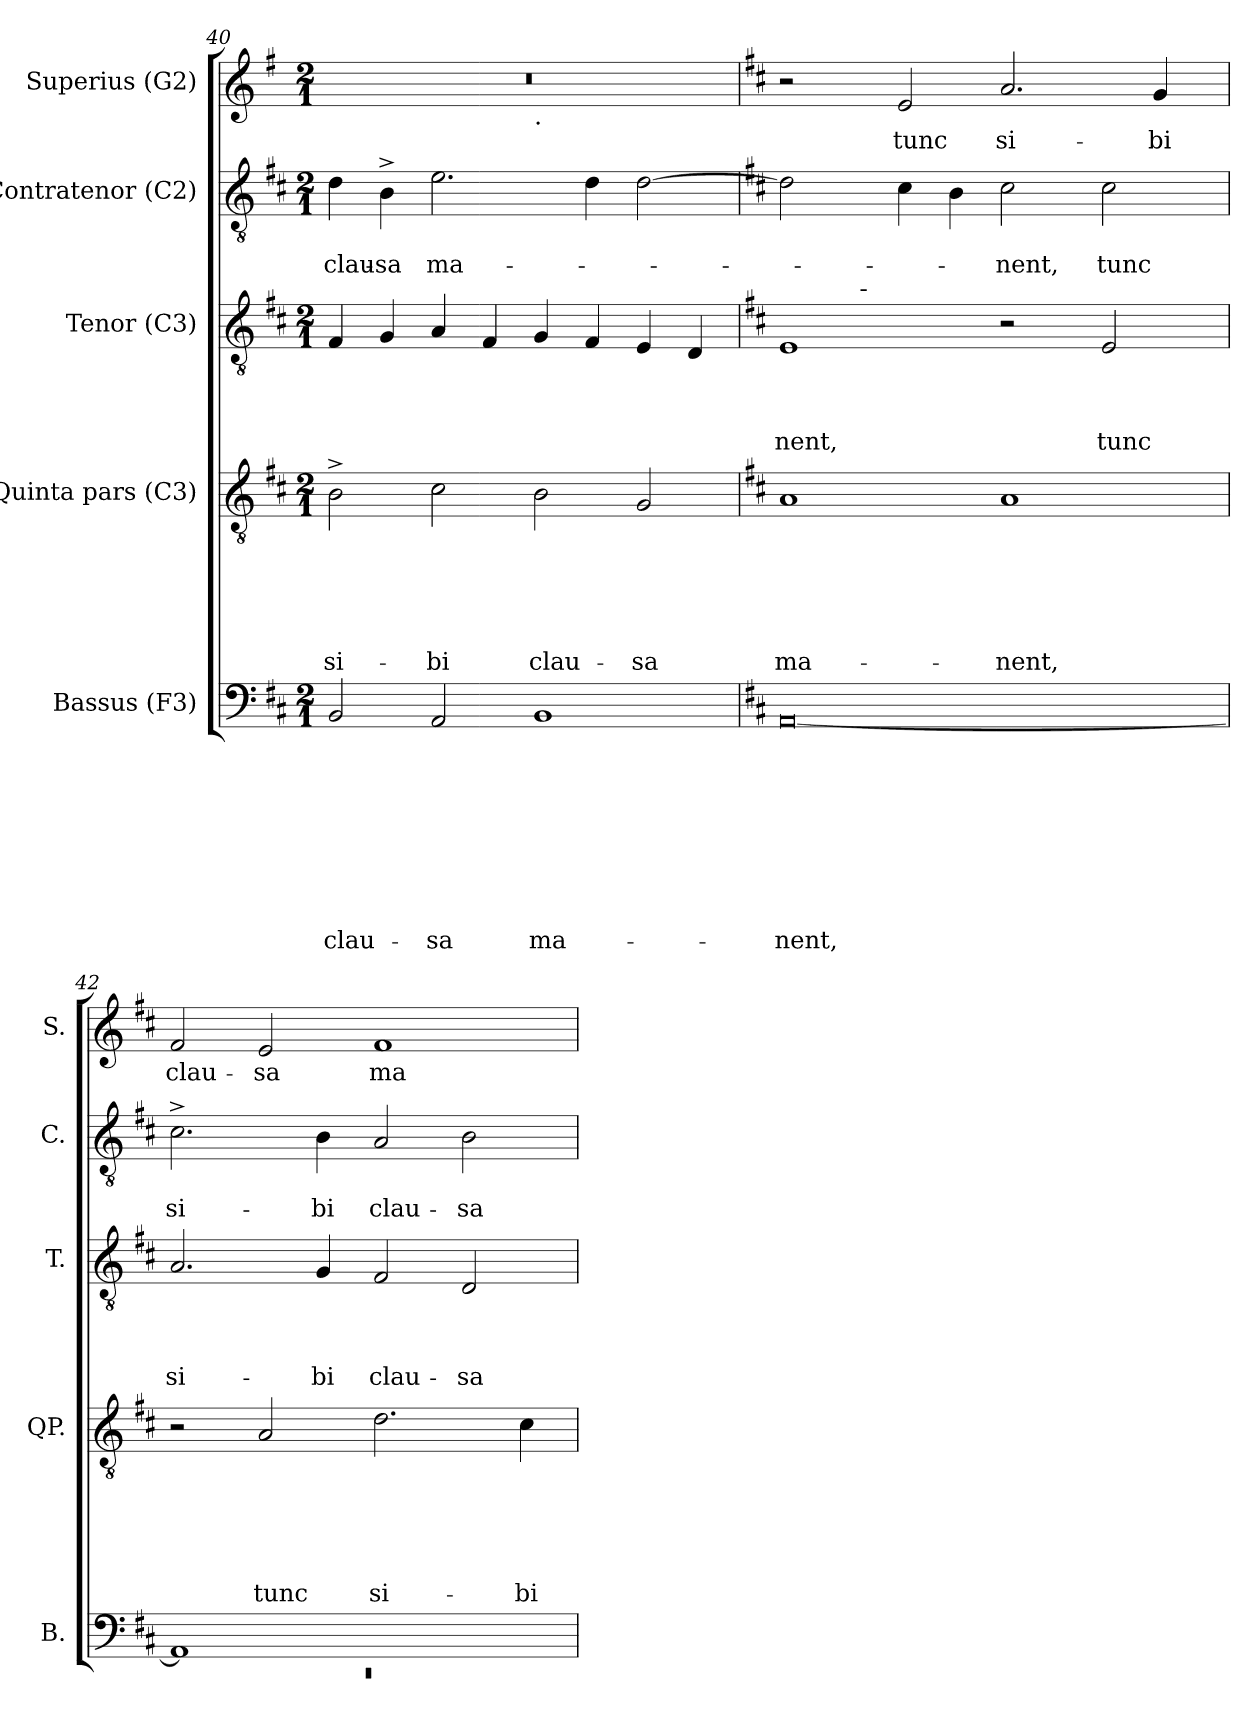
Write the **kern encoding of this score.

**kern	**text	**text	**text	**text	**text	**text	**text	**text	**text	**kern	**text	**text	**text	**text	**text	**text	**kern	**text	**text	**text	**text	**kern	**text	**text	**kern	**text
*part5	*part5	*part5	*part5	*part5	*part5	*part5	*part5	*part5	*part5	*part4	*part4	*part4	*part4	*part4	*part4	*part4	*part3	*part3	*part3	*part3	*part3	*part2	*part2	*part2	*part1	*part1
*staff5	*staff5	*staff5	*staff5	*staff5	*staff5	*staff5	*staff5	*staff5	*staff5	*staff4	*staff4	*staff4	*staff4	*staff4	*staff4	*staff4	*staff3	*staff3	*staff3	*staff3	*staff3	*staff2	*staff2	*staff2	*staff1	*staff1
*I"Bassus (F3)	*	*	*	*	*	*	*	*	*	*I"Quinta pars (C3)	*	*	*	*	*	*	*I"Tenor (C3)	*	*	*	*	*I"Contratenor (C2)	*	*	*I"Superius (G2)	*
*I'B.	*	*	*	*	*	*	*	*	*	*I'QP.	*	*	*	*	*	*	*I'T.	*	*	*	*	*I'C.	*	*	*I'S.	*
*clefF4	*	*	*	*	*	*	*	*	*	*clefGv2	*	*	*	*	*	*	*clefGv2	*	*	*	*	*clefGv2	*	*	*clefG2	*
*k[f#c#]	*	*	*	*	*	*	*	*	*	*k[f#c#]	*	*	*	*	*	*	*k[f#c#]	*	*	*	*	*k[f#c#]	*	*	*k[f#]	*
*D:	*	*	*	*	*	*	*	*	*	*D:	*	*	*	*	*	*	*D:	*	*	*	*	*D:	*	*	*G:	*
*M2/1	*	*	*	*	*	*	*	*	*	*M2/1	*	*	*	*	*	*	*M2/1	*	*	*	*	*M2/1	*	*	*M2/1	*
=40	=40	=40	=40	=40	=40	=40	=40	=40	=40	=40	=40	=40	=40	=40	=40	=40	=40	=40	=40	=40	=40	=40	=40	=40	=40	=40
!	!	!	!	!	!	!	!	!	!LO:LY:b	!	!	!	!	!	!	!LO:LY:b	!	!	!	!	!	!	!	!LO:LY:b	!	!
*	*	*	*	*	*	*	*	*	*	*	*	*	*	*	*	*	*	*	*	*	*	*	*	*	*^	*
2BB/	.	.	.	.	.	.	.	.	clau-	2B^>\	.	.	.	.	.	si-	4F#/	.	.	.	.	4d\	.	clau-	0r	1ryy	.
!	!	!	!	!	!	!	!	!	!	!	!	!	!	!	!	!	!	!	!	!	!	!	!	!LO:LY:b:rj	!	!	!
.	.	.	.	.	.	.	.	.	.	.	.	.	.	.	.	.	4G/	.	.	.	.	4B^>\	.	-sa	.	.	.
!	!	!	!	!	!	!	!	!	!LO:LY:b	!	!	!	!	!	!	!LO:LY:b	!	!	!	!	!	!	!	!LO:LY:b	!	!	!
2AA/	.	.	.	.	.	.	.	.	-sa	2c#\	.	.	.	.	.	-bi	4A/	.	.	.	.	2.e\	.	ma-	.	.	.
.	.	.	.	.	.	.	.	.	.	.	.	.	.	.	.	.	4F#/	.	.	.	.	.	.	.	.	.	.
!	!	!	!	!	!	!	!	!	!	!	!	!	!	!	!	!	!	!	!	!	!	!	!	!	!	!LO:TX:b:t=.	!
!	!	!	!	!	!	!	!	!	!LO:LY:b	!	!	!	!	!	!	!LO:LY:b	!	!	!	!	!	!	!	!	!	!	!
1BB	.	.	.	.	.	.	.	.	ma-	2B\	.	.	.	.	.	clau-	4G/	.	.	.	.	.	.	.	.	1ryy	.
.	.	.	.	.	.	.	.	.	.	.	.	.	.	.	.	.	4F#/	.	.	.	.	4d\	.	.	.	.	.
!	!	!	!	!	!	!	!	!	!	!	!	!	!	!	!	!LO:LY:b	!	!	!	!	!	!	!	!	!	!	!
.	.	.	.	.	.	.	.	.	.	2G/	.	.	.	.	.	-sa	4E/	.	.	.	.	[<2d\	.	.	.	.	.
.	.	.	.	.	.	.	.	.	.	.	.	.	.	.	.	.	4D/	.	.	.	.	.	.	.	.	.	.
*	*	*	*	*	*	*	*	*	*	*	*	*	*	*	*	*	*	*	*	*	*	*	*	*	*v	*v	*
!!LO:LB:g=z
=41	=41	=41	=41	=41	=41	=41	=41	=41	=41	=41	=41	=41	=41	=41	=41	=41	=41	=41	=41	=41	=41	=41	=41	=41	=41	=41
*	*	*	*	*	*	*	*	*	*	*	*	*	*	*	*	*	*	*	*	*	*	*	*	*	*k[f#c#]	*
*	*	*	*	*	*	*	*	*	*	*	*	*	*	*	*	*	*	*	*	*	*	*	*	*	*D:	*
*	*	*	*	*	*	*	*	*	*	*	*	*	*	*	*	*	*	*	*	*	*	*	*	*	*^	*
!	!	!	!	!	!	!	!	!	!LO:LY:b	!	!	!	!	!	!	!LO:LY:b	!	!	!	!	!LO:LY:b	!	!	!	!	!	!
*	*	*	*	*	*	*	*	*	*	*	*	*	*	*	*	*	*^	*	*	*	*	*	*	*	*v	*v	*
[<0AA	.	.	.	.	.	.	.	.	-nent,	1A	.	.	.	.	.	ma-	1E	4ryy	.	.	.	-nent,	2d\]	.	.	2r	.
.	.	.	.	.	.	.	.	.	.	.	.	.	.	.	.	.	.	16.ryy	.	.	.	.	.	.	.	.	.
!	!	!	!	!	!	!	!	!	!	!	!	!	!	!	!	!	!	!LO:TX:a:t=-	!	!	!	!	!	!	!	!	!
.	.	.	.	.	.	.	.	.	.	.	.	.	.	.	.	.	.	1ryy	.	.	.	.	.	.	.	.	.
!	!	!	!	!	!	!	!	!	!	!	!	!	!	!	!	!	!	!	!	!	!	!	!	!	!	!	!LO:LY:b
.	.	.	.	.	.	.	.	.	.	.	.	.	.	.	.	.	.	.	.	.	.	.	4c#\	.	.	2e/	tunc
.	.	.	.	.	.	.	.	.	.	.	.	.	.	.	.	.	.	.	.	.	.	.	4B\	.	.	.	.
!	!	!	!	!	!	!	!	!	!	!	!	!	!	!	!	!LO:LY:b	!	!	!	!	!	!	!	!	!LO:LY:b	!	!LO:LY:b
.	.	.	.	.	.	.	.	.	.	1A	.	.	.	.	.	-nent,	2r	.	.	.	.	.	2c#\	.	-nent,	2.a/	si-
.	.	.	.	.	.	.	.	.	.	.	.	.	.	.	.	.	.	2ryy	.	.	.	.	.	.	.	.	.
!	!	!	!	!	!	!	!	!	!	!	!	!	!	!	!	!	!	!	!	!	!	!LO:LY:b	!	!	!LO:LY:b	!	!
.	.	.	.	.	.	.	.	.	.	.	.	.	.	.	.	.	2E/	.	.	.	.	tunc	2c#\	.	tunc	.	.
!	!	!	!	!	!	!	!	!	!	!	!	!	!	!	!	!	!	!	!	!	!	!	!	!	!	!	!LO:LY:b
.	.	.	.	.	.	.	.	.	.	.	.	.	.	.	.	.	.	.	.	.	.	.	.	.	.	4g/	-bi
.	.	.	.	.	.	.	.	.	.	.	.	.	.	.	.	.	.	8ryy	.	.	.	.	.	.	.	.	.
.	.	.	.	.	.	.	.	.	.	.	.	.	.	.	.	.	.	32ryy	.	.	.	.	.	.	.	.	.
=42	=42	=42	=42	=42	=42	=42	=42	=42	=42	=42	=42	=42	=42	=42	=42	=42	=42	=42	=42	=42	=42	=42	=42	=42	=42	=42	=42
*^	*	*	*	*	*	*	*	*	*	*	*	*	*	*	*	*	*	*	*	*	*	*	*	*	*	*	*
!	!LO:N:vis=1	!	!	!	!	!	!	!	!	!	!	!	!	!	!	!	!	!	!	!	!	!	!LO:LY:b	!	!	!LO:LY:b	!	!LO:LY:b
*	*	*	*	*	*	*	*	*	*	*	*	*	*	*	*	*	*	*v	*v	*	*	*	*	*	*	*	*	*
1AA]	0rEE	.	.	.	.	.	.	.	.	.	2r	.	.	.	.	.	.	2.A/	.	.	.	si-	2.c#^>\	.	si-	2f#/	clau-
!	!	!	!	!	!	!	!	!	!	!	!	!	!	!	!	!	!LO:LY:b	!	!	!	!	!	!	!	!	!	!LO:LY:b
.	.	.	.	.	.	.	.	.	.	.	2A/	.	.	.	.	.	tunc	.	.	.	.	.	.	.	.	2e/	-sa
!	!	!	!	!	!	!	!	!	!	!	!	!	!	!	!	!	!	!	!	!	!	!LO:LY:b	!	!	!LO:LY:b	!	!
.	.	.	.	.	.	.	.	.	.	.	.	.	.	.	.	.	.	4G/	.	.	.	-bi	4B\	.	-bi	.	.
!	!	!	!	!	!	!	!	!	!	!	!	!	!	!	!	!	!LO:LY:b	!	!	!	!	!LO:LY:b	!	!	!LO:LY:b	!	!LO:LY:b
1ryy	.	.	.	.	.	.	.	.	.	.	2.d\	.	.	.	.	.	si-	2F#/	.	.	.	clau-	2A/	.	clau-	1f#	ma-
!	!	!	!	!	!	!	!	!	!	!	!	!	!	!	!	!	!	!	!	!	!	!LO:LY:b	!	!	!LO:LY:b	!	!
.	.	.	.	.	.	.	.	.	.	.	.	.	.	.	.	.	.	2D/	.	.	.	-sa	2B\	.	-sa	.	.
!	!	!	!	!	!	!	!	!	!	!	!	!	!	!	!	!	!LO:LY:b	!	!	!	!	!	!	!	!	!	!
.	.	.	.	.	.	.	.	.	.	.	4c#\	.	.	.	.	.	-bi	.	.	.	.	.	.	.	.	.	.
*v	*v	*	*	*	*	*	*	*	*	*	*	*	*	*	*	*	*	*	*	*	*	*	*	*	*	*	*
=	=	=	=	=	=	=	=	=	=	=	=	=	=	=	=	=	=	=	=	=	=	=	=	=	=	=
*-	*-	*-	*-	*-	*-	*-	*-	*-	*-	*-	*-	*-	*-	*-	*-	*-	*-	*-	*-	*-	*-	*-	*-	*-	*-	*-
